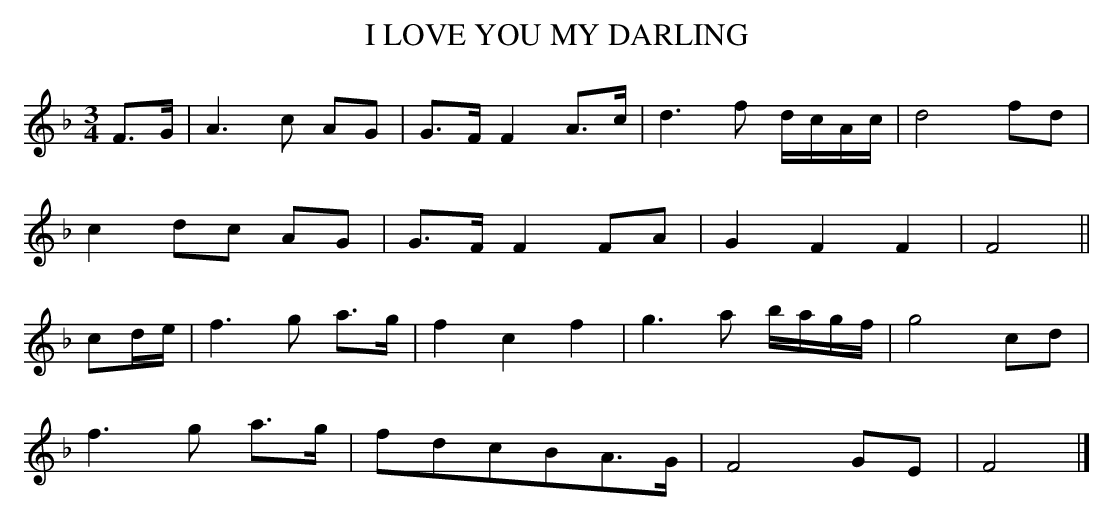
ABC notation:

X:1
T:I LOVE YOU MY DARLING
Y:"slow and plaintive"
M:3/4
L:1/8
K:F
F>G|A3c AG|G>F F2A>c|d3f d/c/A/c/|d4fd|
c2dc AG|G>F F2FA|G2F2F2|F4||
cd/e/|f3g a>g|f2c2f2|g3a b/a/g/f/|g4cd|
f3g a>g|fdcBA>G|F4GE|F4|]
